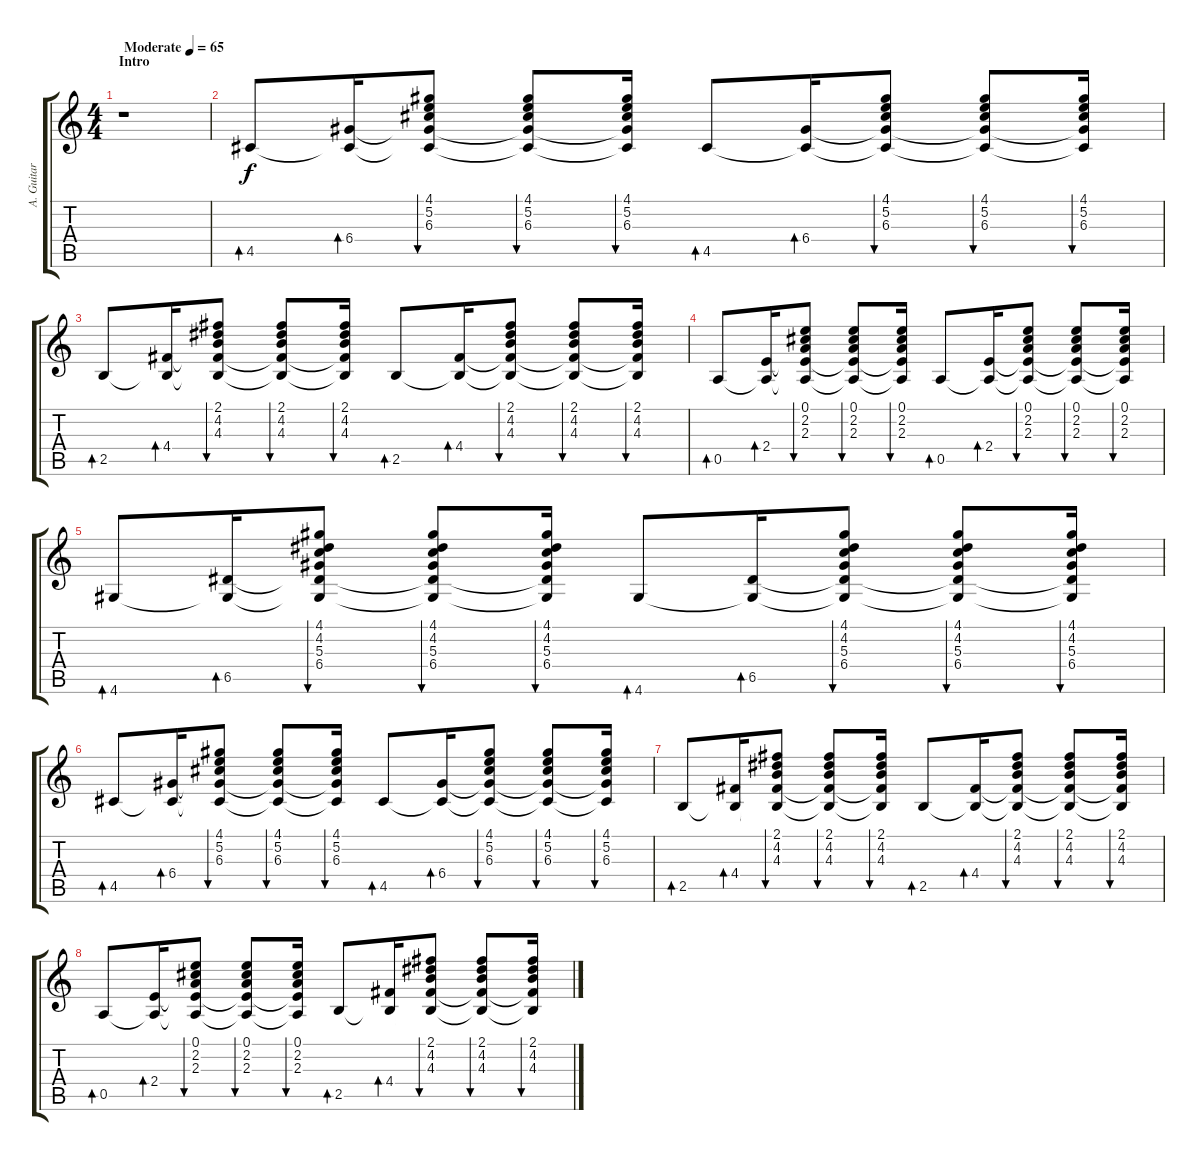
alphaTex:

\track ("A. Guitar" "A. Guitar") {instrument acousticguitarsteel}
\staff {score tabs}
\tuning (E4 B3 G3 D3 A2 E2) {hide}
\ts (4 4)
\section ("" "Intro")
\tempo (65 "Moderate")
\clef g2
\ks c
r.1{dy f instrument acousticguitarsteel} |
4.5.8{bd 30} (6.4 4.5{t}).16{bd 30} (4.1 5.2 6.3 6.4{t} 4.5{t}).8{bu 30} (4.1 5.2 6.3 6.4{t} 4.5{t}).8{bu 30} (4.1 5.2 6.3 6.4{t} 4.5{t}).16{bu 30} 4.5.8{bd 30} (6.4 4.5{t}).16{bd 30} (4.1 5.2 6.3 6.4{t} 4.5{t}).8{bu 30} (4.1 5.2 6.3 6.4{t} 4.5{t}).8{bu 30} (4.1 5.2 6.3 6.4{t} 4.5{t}).16{bu 30} |
2.5.8{bd 30} (4.4 2.5{t}).16{bd 30} (2.1 4.2 4.3 4.4{t} 2.5{t}).8{bu 30} (2.1 4.2 4.3 4.4{t} 2.5{t}).8{bu 30} (2.1 4.2 4.3 4.4{t} 2.5{t}).16{bu 30} 2.5.8{bd 30} (4.4 2.5{t}).16{bd 30} (2.1 4.2 4.3 4.4{t} 2.5{t}).8{bu 30} (2.1 4.2 4.3 4.4{t} 2.5{t}).8{bu 30} (2.1 4.2 4.3 4.4{t} 2.5{t}).16{bu 30} |
0.5.8{bd 30} (2.4 0.5{t}).16{bd 30} (0.1 2.2 2.3 2.4{t} 0.5{t}).8{bu 30} (0.1 2.2 2.3 2.4{t} 0.5{t}).8{bu 30} (0.1 2.2 2.3 2.4{t} 0.5{t}).16{bu 30} 0.5.8{bd 30} (2.4 0.5{t}).16{bd 30} (0.1 2.2 2.3 2.4{t} 0.5{t}).8{bu 30} (0.1 2.2 2.3 2.4{t} 0.5{t}).8{bu 30} (0.1 2.2 2.3 2.4{t} 0.5{t}).16{bu 30} |
4.6.8{bd 30 txt ""} (6.5 4.6{t}).16{bd 30} (4.1 4.2 5.3 6.4 6.5{t} 4.6{t}).8{bu 30} (4.1 4.2 5.3 6.4 6.5{t} 4.6{t}).8{bu 30} (4.1 4.2 5.3 6.4 6.5{t} 4.6{t}).16{bu 30} 4.6.8{bd 30} (6.5 4.6{t}).16{bd 30} (4.1 4.2 5.3 6.4 6.5{t} 4.6{t}).8{bu 30} (4.1 4.2 5.3 6.4 6.5{t} 4.6{t}).8{bu 30} (4.1 4.2 5.3 6.4 6.5{t} 4.6{t}).16{bu 30} |
4.5.8{bd 30} (6.4 4.5{t}).16{bd 30} (4.1 5.2 6.3 6.4{t} 4.5{t}).8{bu 30} (4.1 5.2 6.3 6.4{t} 4.5{t}).8{bu 30} (4.1 5.2 6.3 6.4{t} 4.5{t}).16{bu 30} 4.5.8{bd 30} (6.4 4.5{t}).16{bd 30} (4.1 5.2 6.3 6.4{t} 4.5{t}).8{bu 30} (4.1 5.2 6.3 6.4{t} 4.5{t}).8{bu 30} (4.1 5.2 6.3 6.4{t} 4.5{t}).16{bu 30} |
2.5.8{bd 30} (4.4 2.5{t}).16{bd 30} (2.1 4.2 4.3 4.4{t} 2.5{t}).8{bu 30} (2.1 4.2 4.3 4.4{t} 2.5{t}).8{bu 30} (2.1 4.2 4.3 4.4{t} 2.5{t}).16{bu 30} 2.5.8{bd 30} (4.4 2.5{t}).16{bd 30} (2.1 4.2 4.3 4.4{t} 2.5{t}).8{bu 30} (2.1 4.2 4.3 4.4{t} 2.5{t}).8{bu 30} (2.1 4.2 4.3 4.4{t} 2.5{t}).16{bu 30} |
0.5.8{bd 30} (2.4 0.5{t}).16{bd 30} (0.1 2.2 2.3 2.4{t} 0.5{t}).8{bu 30} (0.1 2.2 2.3 2.4{t} 0.5{t}).8{bu 30} (0.1 2.2 2.3 2.4{t} 0.5{t}).16{bu 30} 2.5.8{bd 30} (4.4 2.5{t}).16{bd 30} (2.1 4.2 4.3 4.4{t} 2.5{t}).8{bu 30} (2.1 4.2 4.3 4.4{t} 2.5{t}).8{bu 30} (2.1 4.2 4.3 4.4{t} 2.5{t}).16{bu 30}
